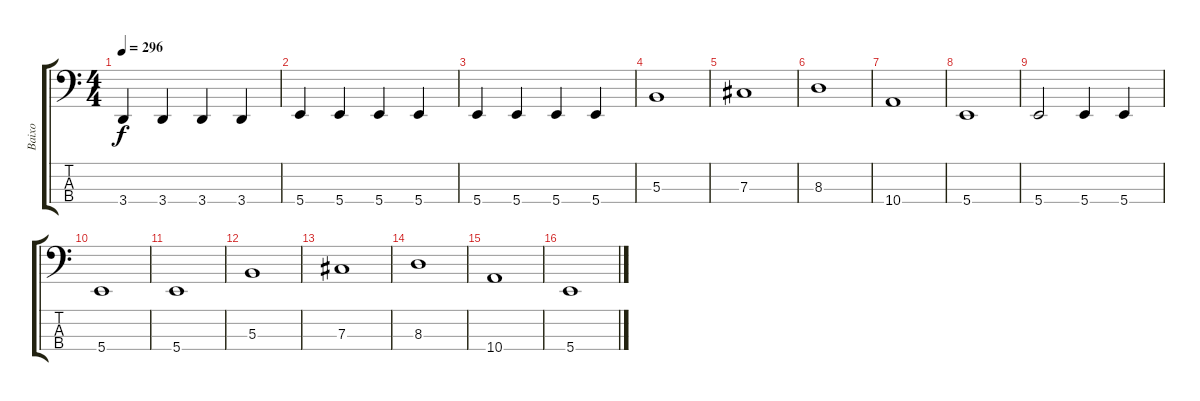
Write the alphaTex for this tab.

\track ("Baixo" "Baixo") {instrument electricbassfinger}
\staff {score tabs}
\tuning (E2 B1 Gb1 B0) {hide}
\ts (4 4)
\tempo 296
\clef f4
\ks c
3.4.4{dy f} 3.4.4 3.4.4 3.4.4 |
5.4.4 5.4.4 5.4.4 5.4.4 |
5.4.4 5.4.4 5.4.4 5.4.4 |
5.3.1 |
7.3.1 |
8.3.1 |
10.4.1 |
5.4.1 |
5.4.2 5.4.4 5.4.4 |
5.4.1 |
5.4.1 |
5.3.1 |
7.3.1 |
8.3.1 |
10.4.1 |
5.4.1
